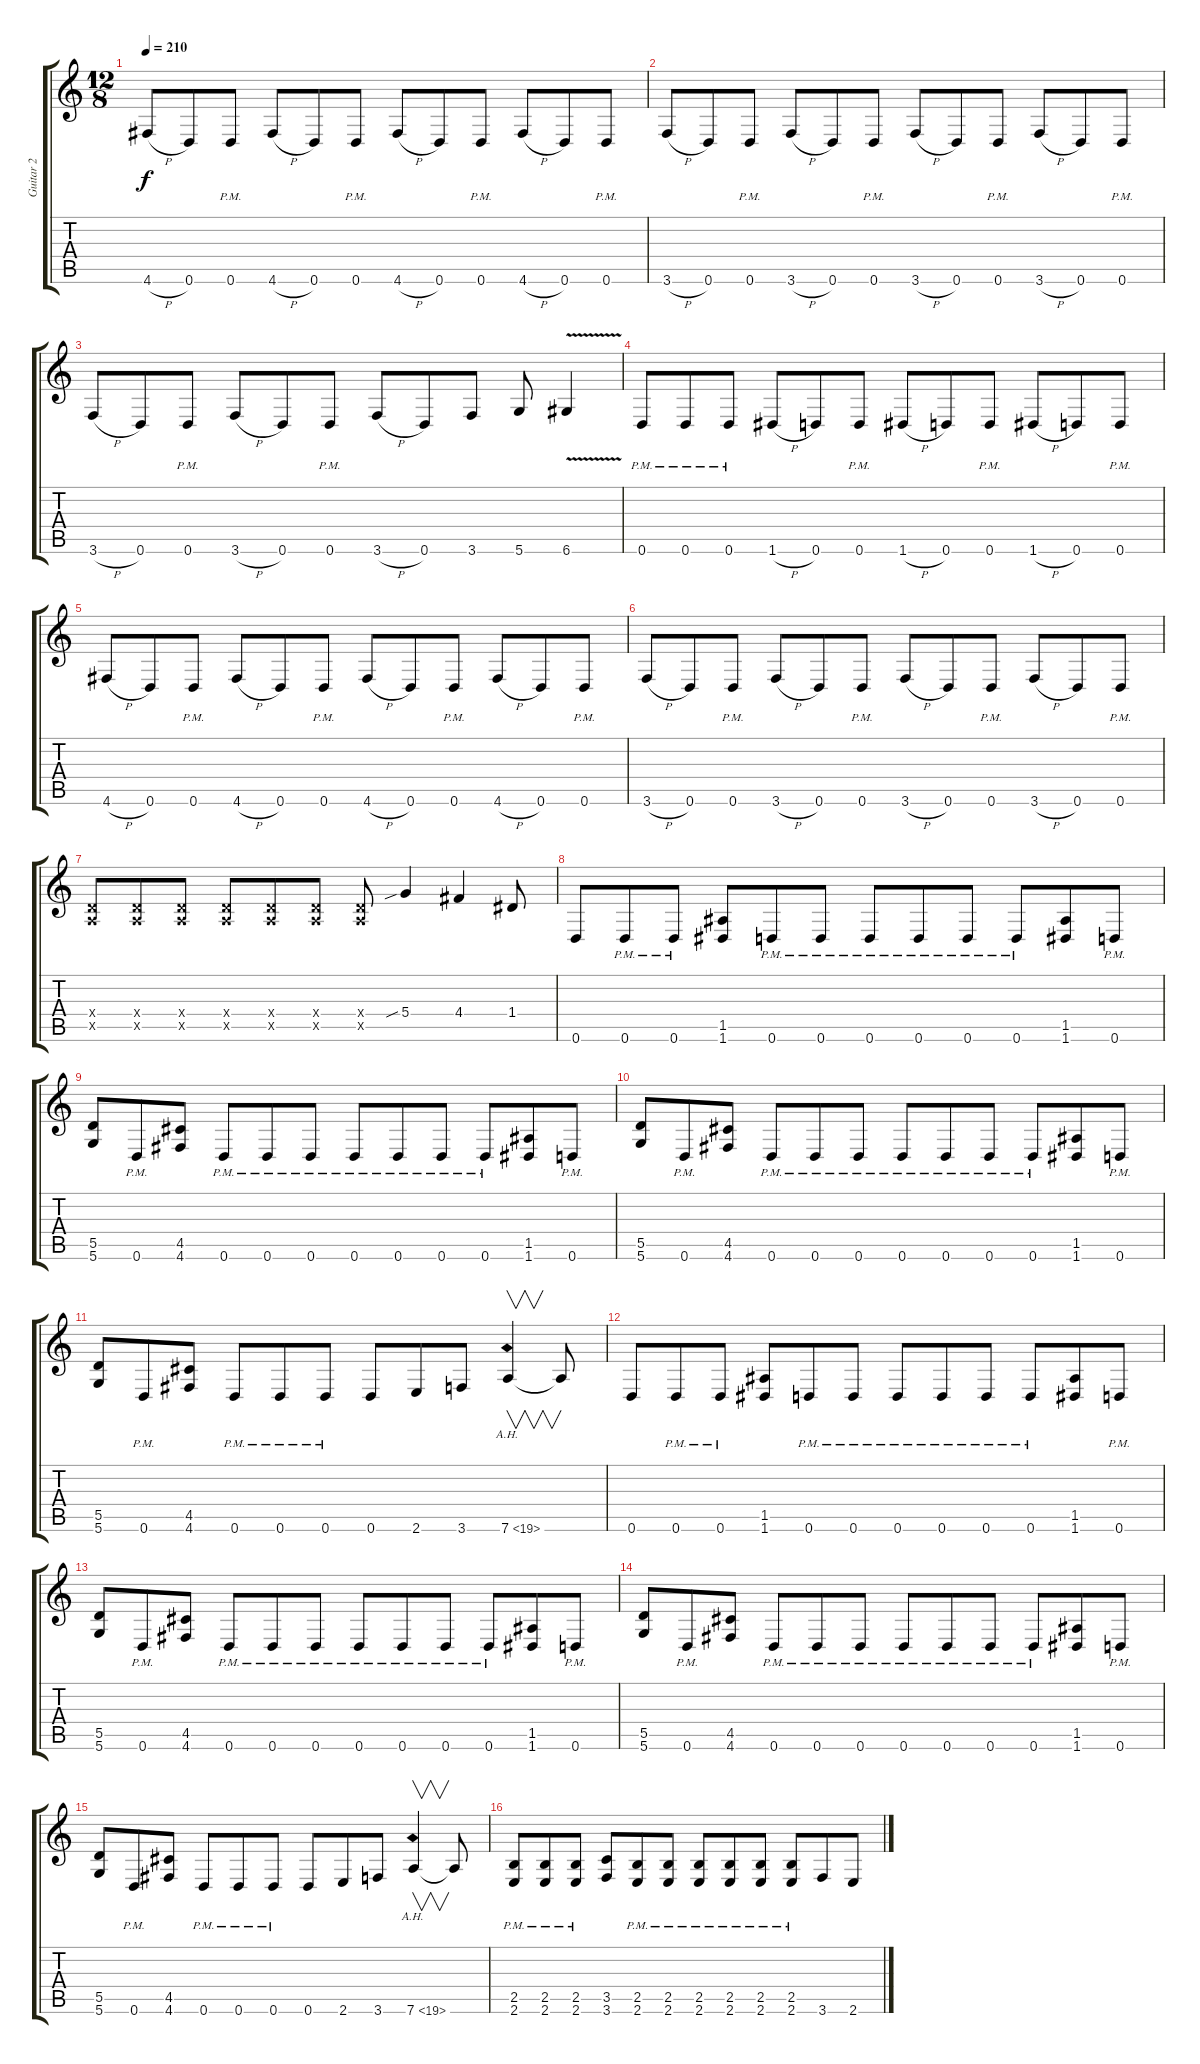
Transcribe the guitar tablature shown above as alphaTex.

\track ("Guitar 2" "Guitar 2") {instrument distortionguitar}
\staff {score tabs}
\tuning (E4 B3 G3 D3 A2 D2) {hide}
\ts (12 8)
\tempo 210
\clef g2
\ks c
4.6{h}.8{dy f} 0.6.8 0.6{pm}.8 4.6{h}.8 0.6.8 0.6{pm}.8 4.6{h}.8 0.6.8 0.6{pm}.8 4.6{h}.8 0.6.8 0.6{pm}.8 |
3.6{h}.8 0.6.8 0.6{pm}.8 3.6{h}.8 0.6.8 0.6{pm}.8 3.6{h}.8 0.6.8 0.6{pm}.8 3.6{h}.8 0.6.8 0.6{pm}.8 |
3.6{h}.8 0.6.8 0.6{pm}.8 3.6{h}.8 0.6.8 0.6{pm}.8 3.6{h}.8 0.6.8 3.6.8 5.6.8 6.6{v}.4 |
0.6{pm}.8 0.6{pm}.8 0.6{pm}.8 1.6{h}.8 0.6.8 0.6{pm}.8 1.6{h}.8 0.6.8 0.6{pm}.8 1.6{h}.8 0.6.8 0.6{pm}.8 |
4.6{h}.8 0.6.8 0.6{pm}.8 4.6{h}.8 0.6.8 0.6{pm}.8 4.6{h}.8 0.6.8 0.6{pm}.8 4.6{h}.8 0.6.8 0.6{pm}.8 |
3.6{h}.8 0.6.8 0.6{pm}.8 3.6{h}.8 0.6.8 0.6{pm}.8 3.6{h}.8 0.6.8 0.6{pm}.8 3.6{h}.8 0.6.8 0.6{pm}.8 |
(0.4{x} 0.5{x}).8 (0.4{x} 0.5{x}).8 (0.4{x} 0.5{x}).8 (0.4{x} 0.5{x}).8 (0.4{x} 0.5{x}).8 (0.4{x} 0.5{x}).8 (0.4{x} 0.5{x}).8 5.4{sib}.4 4.4.4 1.4.8 |
0.6.8 0.6{pm}.8 0.6{pm}.8 (1.5 1.6).8 0.6{pm}.8 0.6{pm}.8 0.6{pm}.8 0.6{pm}.8 0.6{pm}.8 0.6{pm}.8 (1.5 1.6).8 0.6{pm}.8 |
(5.5 5.6).8 0.6{pm}.8 (4.5 4.6).8 0.6{pm}.8 0.6{pm}.8 0.6{pm}.8 0.6{pm}.8 0.6{pm}.8 0.6{pm}.8 0.6{pm}.8 (1.5 1.6).8 0.6{pm}.8 |
(5.5 5.6).8 0.6{pm}.8 (4.5 4.6).8 0.6{pm}.8 0.6{pm}.8 0.6{pm}.8 0.6{pm}.8 0.6{pm}.8 0.6{pm}.8 0.6{pm}.8 (1.5 1.6).8 0.6{pm}.8 |
(5.5 5.6).8 0.6{pm}.8 (4.5 4.6).8 0.6{pm}.8 0.6{pm}.8 0.6{pm}.8 0.6.8 2.6.8 3.6.8 7.6{ah 12}.4{v} 7.6{t}.8 |
0.6.8 0.6{pm}.8 0.6{pm}.8 (1.5 1.6).8 0.6{pm}.8 0.6{pm}.8 0.6{pm}.8 0.6{pm}.8 0.6{pm}.8 0.6{pm}.8 (1.5 1.6).8 0.6{pm}.8 |
(5.5 5.6).8 0.6{pm}.8 (4.5 4.6).8 0.6{pm}.8 0.6{pm}.8 0.6{pm}.8 0.6{pm}.8 0.6{pm}.8 0.6{pm}.8 0.6{pm}.8 (1.5 1.6).8 0.6{pm}.8 |
(5.5 5.6).8 0.6{pm}.8 (4.5 4.6).8 0.6{pm}.8 0.6{pm}.8 0.6{pm}.8 0.6{pm}.8 0.6{pm}.8 0.6{pm}.8 0.6{pm}.8 (1.5 1.6).8 0.6{pm}.8 |
(5.5 5.6).8 0.6{pm}.8 (4.5 4.6).8 0.6{pm}.8 0.6{pm}.8 0.6{pm}.8 0.6.8 2.6.8 3.6.8 7.6{ah 12}.4{v} 7.6{t}.8 |
(2.5{pm} 2.6).8 (2.5{pm} 2.6{pm}).8 (2.5{pm} 2.6{pm}).8 (3.5 3.6).8 (2.5{pm} 2.6{pm}).8 (2.5{pm} 2.6{pm}).8 (2.5{pm} 2.6{pm}).8 (2.5{pm} 2.6{pm}).8 (2.5{pm} 2.6{pm}).8 (2.5{pm} 2.6{pm}).8 3.6.8 2.6.8
